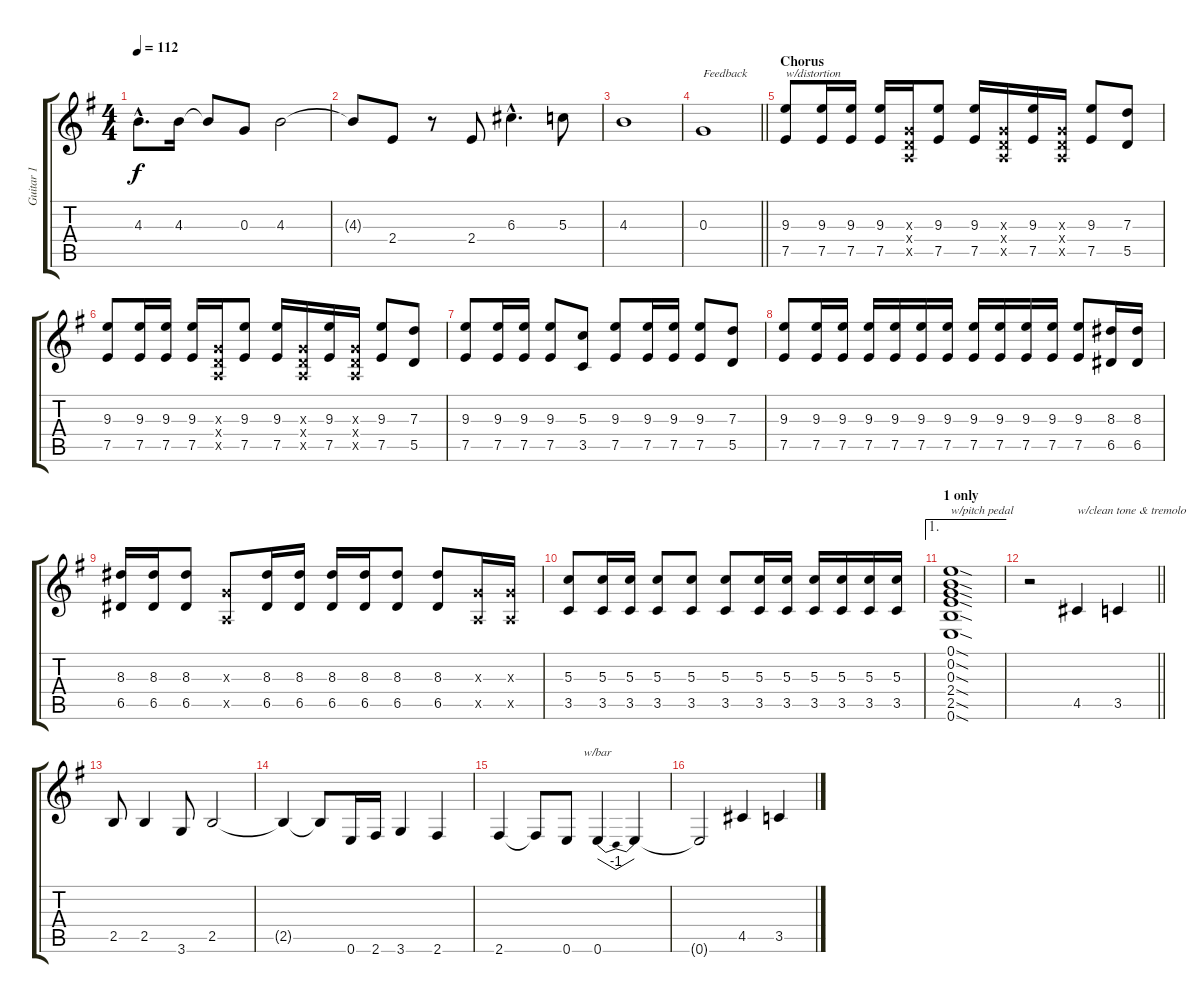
\track ("Guitar 1" "Guitar 1") {instrument acousticguitarsteel}
\staff {score tabs}
\tuning (E4 B3 G3 D3 A2 E2) {hide}
\ts (4 4)
\tempo 112
\clef g2
\ks g
4.3{hac}.8{d dy f} 4.3.16 4.3{t}.8 0.3.8 4.3.2 |
4.3{t}.8 2.4.8 r.8 2.4.8 6.3{hac}.4{d} 5.3.8 |
4.3.1 |
\barLineRight lightlight
0.3.1{txt "Feedback"} |
\section ("" "Chorus")
(9.3 7.5).8{txt "w/distortion"} (9.3 7.5).16 (9.3 7.5).16 (9.3 7.5).16 (0.3{x} 0.4{x} 0.5{x}).16 (9.3 7.5).8 (9.3 7.5).16 (0.3{x} 0.4{x} 0.5{x}).16 (9.3 7.5).16 (0.3{x} 0.4{x} 0.5{x}).16 (9.3 7.5).8 (7.3 5.5).8 |
(9.3 7.5).8 (9.3 7.5).16 (9.3 7.5).16 (9.3 7.5).16 (0.3{x} 0.4{x} 0.5{x}).16 (9.3 7.5).8 (9.3 7.5).16 (0.3{x} 0.4{x} 0.5{x}).16 (9.3 7.5).16 (0.3{x} 0.4{x} 0.5{x}).16 (9.3 7.5).8 (7.3 5.5).8 |
(9.3 7.5).8 (9.3 7.5).16 (9.3 7.5).16 (9.3 7.5).8 (5.3 3.5).8 (9.3 7.5).8 (9.3 7.5).16 (9.3 7.5).16 (9.3 7.5).8 (7.3 5.5).8 |
(9.3 7.5).8 (9.3 7.5).16 (9.3 7.5).16 (9.3 7.5).16 (9.3 7.5).16 (9.3 7.5).16 (9.3 7.5).16 (9.3 7.5).16 (9.3 7.5).16 (9.3 7.5).16 (9.3 7.5).16 (9.3 7.5).8 (8.3 6.5).16 (8.3 6.5).16 |
(8.3 6.5).16 (8.3 6.5).16 (8.3 6.5).8 (0.3{x} 0.5{x}).8 (8.3 6.5).16 (8.3 6.5).16 (8.3 6.5).16 (8.3 6.5).16 (8.3 6.5).8 (8.3 6.5).8 (0.3{x} 0.5{x}).16 (0.3{x} 0.5{x}).16 |
(5.3 3.5).8 (5.3 3.5).16 (5.3 3.5).16 (5.3 3.5).8 (5.3 3.5).8 (5.3 3.5).8 (5.3 3.5).16 (5.3 3.5).16 (5.3 3.5).16 (5.3 3.5).16 (5.3 3.5).16 (5.3 3.5).16 |
\ae 1
\section ("" "1 only")
(0.1{sod} 0.2{sod} 0.3{sod} 2.4{sod} 2.5{sod} 0.6{sod}).1{txt "w/pitch pedal"} |
\barLineRight lightlight
r.2 4.5.4{txt "w/clean tone & tremolo"} 3.5.4 |
2.5.8 2.5.4 3.6.8 2.5.2 |
2.5{t}.4 2.5{t}.8 0.6.16 2.6.16 3.6.4 2.6.4 |
2.6.4 2.6{t}.8 0.6.8 0.6.4{tbe (dip default 0 0 30 -4 60 0)} 0.6{t}.4 |
0.6{t}.2 4.5.4 3.5.4
